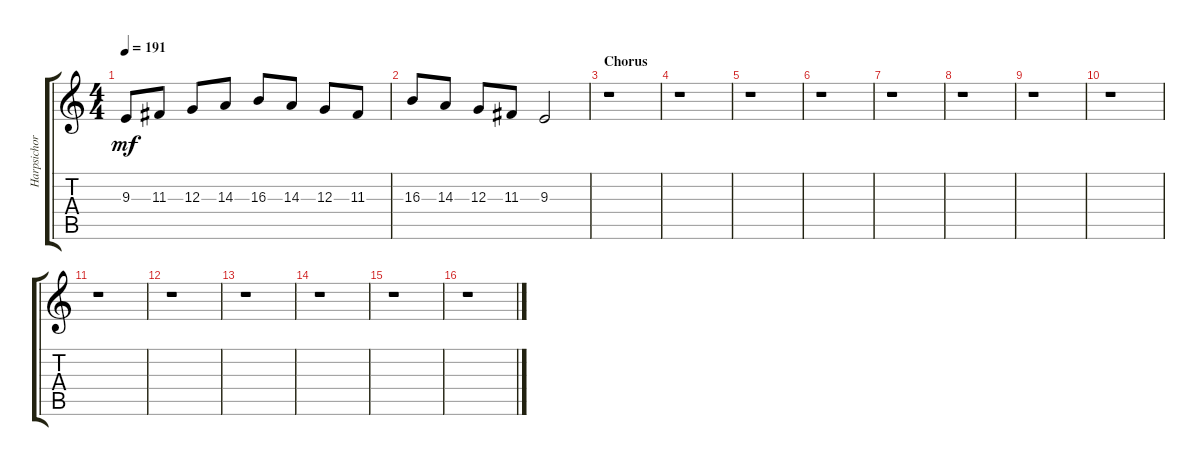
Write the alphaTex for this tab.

\track ("Harpsichord" "Harpsichor") {instrument harpsichord}
\staff {score tabs}
\tuning (E4 B3 G3 D3 A2 E2) {hide}
\ts (4 4)
\tempo 191
\clef g2
\ks c
9.3.8{dy mf} 11.3.8 12.3.8 14.3.8 16.3.8 14.3.8 12.3.8 11.3.8 |
16.3.8 14.3.8 12.3.8 11.3.8 9.3.2 |
\section ("" "Chorus")
r.1 |
r.1 |
r.1 |
r.1 |
r.1 |
r.1 |
r.1 |
r.1 |
r.1 |
r.1 |
r.1 |
r.1 |
r.1 |
r.1
